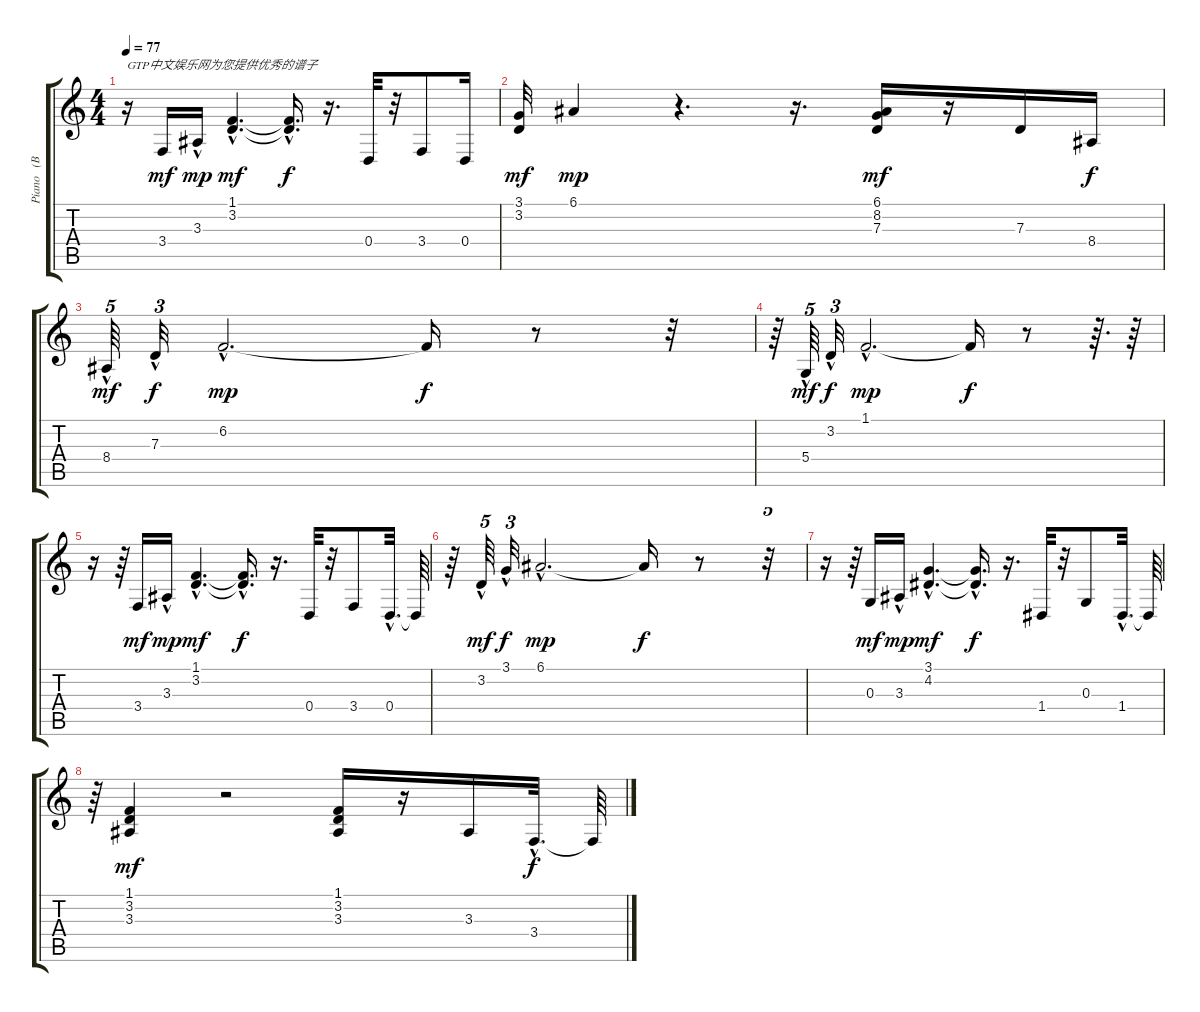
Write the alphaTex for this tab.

\track ("Piano   (BB)" "Piano   (B") {instrument acousticgrandpiano}
\staff {score tabs}
\tuning (E4 B3 G3 D3 A2 E2) {hide}
\ts (4 4)
\tempo 77
\clef g2
\ks c
r.16{txt "GTP中文娱乐网为您提供优秀的谱子" dy mf instrument acousticgrandpiano} 3.4.16 3.3{hac}.16{dy mp} (1.1{hac} 3.2{hac}).4{d dy mf} (1.1{hac t} 3.2{hac t}).16{d dy f} r.16{d} 0.4.32 r.32 3.4.8 0.4.16 |
(3.1 3.2).32{dy mf} 6.1.4{dy mp} r.4{d} r.16{d} (6.1 8.2 7.3).16{dy mf} r.16 7.3.16 8.4.16{dy f} |
8.4{hac}.64{tu (5 4) dy mf} 7.3{hac}.32{tu (3 2) dy f} 6.2{hac}.2{d dy mp} 6.2{t}.16{dy f} r.8 r.32 |
r.64 5.4{hac}.64{tu (5 4) dy mf} 3.2{hac}.32{tu (3 2) dy f} 1.1{hac}.2{d dy mp} 1.1{t}.16{dy f} r.8 r.64{d} r.64 |
r.16 r.64 3.4.16{dy mf} 3.3{hac}.16{dy mp} (1.1{hac} 3.2{hac}).4{d dy mf} (1.1{hac t} 3.2{hac t}).16{d dy f} r.16{d} 0.4.32 r.32 3.4.8 0.4{hac}.32{d} 0.4{t}.64 |
r.64 3.2{hac}.64{tu (5 4) dy mf} 3.1{hac}.32{tu (3 2) dy f} 6.1{hac}.2{d dy mp} 6.1{t}.16{dy f} r.8 r.32{tu (5 4)} |
r.16 r.64 0.3.16{dy mf} 3.3{hac}.16{dy mp} (3.1{hac} 4.2{hac}).4{d dy mf} (3.1{hac t} 4.2{hac t}).16{d dy f} r.16{d} 1.4.32 r.32 0.3.8 1.4{hac}.32{d} 1.4{t}.64 |
r.64 (1.1 3.2 3.3).4{dy mf} r.2 (1.1 3.2 3.3).16 r.16 3.3.16 3.4{hac}.32{d dy f} 3.4{t}.64
